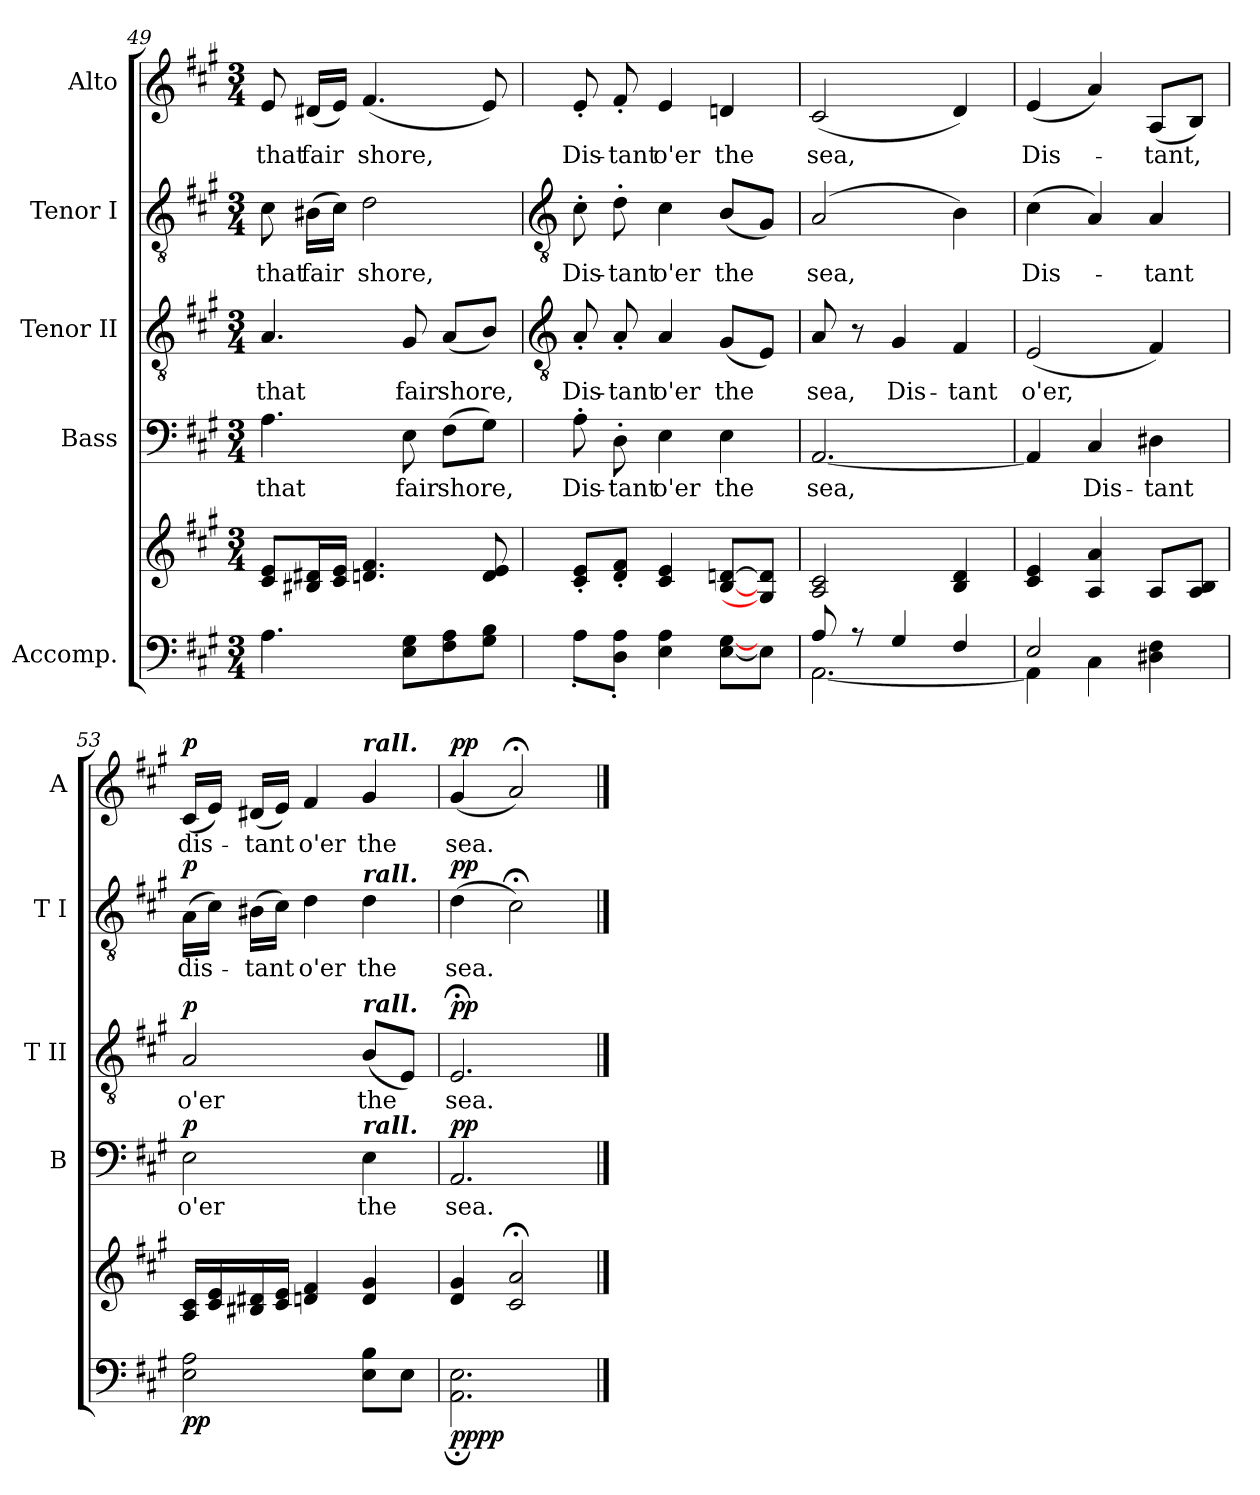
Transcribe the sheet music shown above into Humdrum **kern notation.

**kern	**kern	**dynam	**kern	**text	**dynam	**kern	**text	**dynam	**kern	**text	**dynam	**kern	**text	**dynam
*part5	*part5	*part5	*part4	*part4	*part4	*part3	*part3	*part3	*part2	*part2	*part2	*part1	*part1	*part1
*staff6	*staff5	*staff5/6	*staff4	*staff4	*staff4	*staff3	*staff3	*staff3	*staff2	*staff2	*staff2	*staff1	*staff1	*staff1
*I"Accomp.	*	*	*I"Bass	*	*	*I"Tenor II	*	*	*I"Tenor I	*	*	*I"Alto	*	*
*	*	*	*I'B	*	*	*I'T II	*	*	*I'T I	*	*	*I'A	*	*
*clefF4	*clefG2	*	*clefF4	*	*	*clefGv2	*	*	*clefGv2	*	*	*clefG2	*	*
*k[f#c#g#]	*k[f#c#g#]	*	*k[f#c#g#]	*	*	*k[f#c#g#]	*	*	*k[f#c#g#]	*	*	*k[f#c#g#]	*	*
*A:	*A:	*	*A:	*	*	*A:	*	*	*A:	*	*	*A:	*	*
*M3/4	*M3/4	*	*M3/4	*	*	*M3/4	*	*	*M3/4	*	*	*M3/4	*	*
=49	=49	=49	=49	=49	=49	=49	=49	=49	=49	=49	=49	=49	=49	=49
!	!	!	!	!LO:LY:b	!	!	!LO:LY:b	!	!	!LO:LY:b	!	!	!LO:LY:b	!
4.A	8c# 8eL	.	4.A	that	.	4.A	that	.	8c#	that	.	8e	that	.
!	!	!	!	!	!	!	!	!	!	!LO:LY:b	!	!	!LO:LY:b	!
.	16B#X 16d#XL	.	.	.	.	.	.	.	(>16B#XLL	fair	.	(<16d#XLL	fair	.
.	16c# 16eJJ	.	.	.	.	.	.	.	16c#JJ)	.	.	16eJJ)	.	.
!	!	!	!	!	!	!	!	!	!	!LO:LY:b	!	!	!LO:LY:b	!
.	4.dn 4.f#	.	.	.	.	.	.	.	2d\	shore,	.	(<4.f#	shore,	.
!	!	!	!	!LO:LY:b	!	!	!LO:LY:b	!	!	!	!	!	!	!
8E 8G#L	.	.	8E	fair	.	8G#	fair	.	.	.	.	.	.	.
!	!	!	!	!LO:LY:b	!	!	!LO:LY:b	!	!	!	!	!	!	!
8F# 8A	.	.	(>8F#L	shore,	.	(<8AL	shore,	.	.	.	.	.	.	.
8G# 8BJ	8d 8e	.	8G#J)	.	.	8BJ)	.	.	.	.	.	8e)	.	.
!!LO:LB:g=z
=50	=50	=50	=50	=50	=50	=50	=50	=50	=50	=50	=50	=50	=50	=50
*	*	*	*	*	*	*clefGv2	*	*	*clefGv2	*	*	*	*	*
!LO:N:vis=1	!	!	!	!LO:LY:b	!	!	!LO:LY:b	!	!	!LO:LY:b	!	!	!LO:LY:b	!
*^	*	*	*	*	*	*	*	*	*	*	*	*	*	*
2.ryy	8A'L	8c#' 8e'L	.	8A'	Dis-	.	8A'	Dis-	.	8c#'	Dis-	.	8e'	Dis-	.
!	!	!	!	!	!LO:LY:b	!	!	!LO:LY:b	!	!	!LO:LY:b	!	!	!LO:LY:b	!
.	8D' 8A'J	8d' 8f#'J	.	8D'	-tant	.	8A'/	-tant	.	8d'	-tant	.	8f#'	-tant	.
!	!	!	!	!	!LO:LY:b	!	!	!LO:LY:b	!	!	!LO:LY:b	!	!	!LO:LY:b	!
.	4E 4A	4c# 4e	.	4E	o'er	.	4A	o'er	.	4c#	o'er	.	4e	o'er	.
!	!	!	!	!	!LO:LY:b	!	!	!LO:LY:b	!	!	!LO:LY:b	!	!	!LO:LY:b	!
.	[8E [8G#L	[8B [8dnL	.	4E	the	.	(<8G#L	the	.	(<8BL	the	.	4dn/	the	.
.	8EJ]	8G#] 8d]J	.	.	.	.	8EJ)	.	.	8G#J)	.	.	.	.	.
=51	=51	=51	=51	=51	=51	=51	=51	=51	=51	=51	=51	=51	=51	=51	=51
!	!	!	!	!	!LO:LY:b	!	!	!LO:LY:b	!	!	!LO:LY:b	!	!	!LO:LY:b	!
8A/	[2.AA\	2A 2c#	.	[2.AA	sea,	.	8A	sea,	.	(<2A	sea,	.	(<2c#	sea,	.
8r	.	.	.	.	.	.	8r	.	.	.	.	.	.	.	.
!	!	!	!	!	!	!	!	!LO:LY:b	!	!	!	!	!	!	!
4G#/	.	.	.	.	.	.	4G#	Dis-	.	.	.	.	.	.	.
!	!	!	!	!	!	!	!	!LO:LY:b	!	!	!	!	!	!	!
4F#/	.	4B 4d	.	.	.	.	4F#	-tant	.	4B)	.	.	4d)	.	.
=52	=52	=52	=52	=52	=52	=52	=52	=52	=52	=52	=52	=52	=52	=52	=52
!	!	!	!	!	!	!	!	!LO:LY:b	!	!	!LO:LY:b	!	!	!LO:LY:b	!
2E/	4AA\]	4c# 4e	.	4AA]	.	.	(<2E	o'er,	.	(<4c#	Dis-	.	(<4e	Dis-	.
!	!	!	!	!	!LO:LY:b	!	!	!	!	!	!	!	!	!	!
.	4C#\	4A 4a	.	4C#	Dis-	.	.	.	.	4A)	.	.	4a)	.	.
!	!	!	!	!	!LO:LY:b	!	!	!	!	!	!LO:LY:b	!	!	!LO:LY:b	!
4ryy	4D#X 4F#	8AL	.	4D#X	-tant	.	4F#)	.	.	4A	tant	.	(<8AL	tant,	.
.	.	8A 8BJ	.	.	.	.	.	.	.	.	.	.	8BJ)	.	.
=53	=53	=53	=53	=53	=53	=53	=53	=53	=53	=53	=53	=53	=53	=53	=53
!LO:N:vis=1	!	!	!LO:DY:b=2	!	!LO:LY:b	!	!	!LO:LY:b	!	!	!LO:LY:b	!	!	!LO:LY:b	!
!	!	!	!LO:DY:n=1:b	!	!	!LO:DY:b	!	!	!LO:DY:b	!	!	!LO:DY:b	!	!	!LO:DY:b
2.ryy	2E 2A	16A 16c#LL	p p	2E	o'er	p	2A	o'er	p	(>16ALL	dis-	p	(<16c#LL	dis-	p
.	.	16c# 16e	.	.	.	.	.	.	.	16c#JJ)	.	.	16eJJ)	.	.
!	!	!	!	!	!	!	!	!	!	!	!LO:LY:b	!	!	!LO:LY:b	!
.	.	16B#X 16d#X	.	.	.	.	.	.	.	(>16B#XLL	tant	.	(<16d#XLL	tant	.
.	.	16c# 16eJJ	.	.	.	.	.	.	.	16c#JJ)	.	.	16eJJ)	.	.
!	!	!	!	!	!	!	!	!	!	!	!LO:LY:b	!	!	!LO:LY:b	!
.	.	4dn 4f#	.	.	.	.	.	.	.	4d\	o'er	.	4f#	o'er	.
!	!	!	!	!	!	!	!	!	!	!	!	!	!LO:TX:a:Bi:t=rall.	!	!
!	!	!	!	!	!	!	!	!	!	!LO:TX:a:Bi:t=rall.	!	!	!	!	!
!	!	!	!	!	!	!	!LO:TX:a:Bi:t=rall.	!	!	!	!	!	!	!	!
!	!	!	!	!LO:TX:a:Bi:t=rall.	!	!	!	!	!	!	!	!	!	!	!
!	!	!	!	!	!LO:LY:b	!	!	!LO:LY:b	!	!	!LO:LY:b	!	!	!LO:LY:b	!
.	8E 8BL	4d 4g#	.	4E	the	.	(<8BL	the	.	4d\	the	.	4g#	the	.
.	8EJ	.	.	.	.	.	8EJ)	.	.	.	.	.	.	.	.
=54	=54	=54	=54	=54	=54	=54	=54	=54	=54	=54	=54	=54	=54	=54	=54
!LO:N:vis=1	!	!	!LO:DY:b=2	!	!LO:LY:b	!	!	!LO:LY:b	!	!	!LO:LY:b	!	!	!LO:LY:b	!
!	!	!	!LO:DY:n=1:b	!	!	!LO:DY:b	!	!	!LO:DY:b	!	!	!LO:DY:b	!	!	!LO:DY:b
2.ryy	2.AA;< 2.E;<	4d 4g#	pp pp	2.AA	sea.	pp	2.E;<	sea.	pp	(>4d\	sea.	pp	(<4g#	sea.	pp
.	.	2c#;< 2a;<	.	.	.	.	.	.	.	2c#;<)	.	.	2a;<)	.	.
*v	*v	*	*	*	*	*	*	*	*	*	*	*	*	*	*
==	==	==	==	==	==	==	==	==	==	==	==	==	==	==
*-	*-	*-	*-	*-	*-	*-	*-	*-	*-	*-	*-	*-	*-	*-
